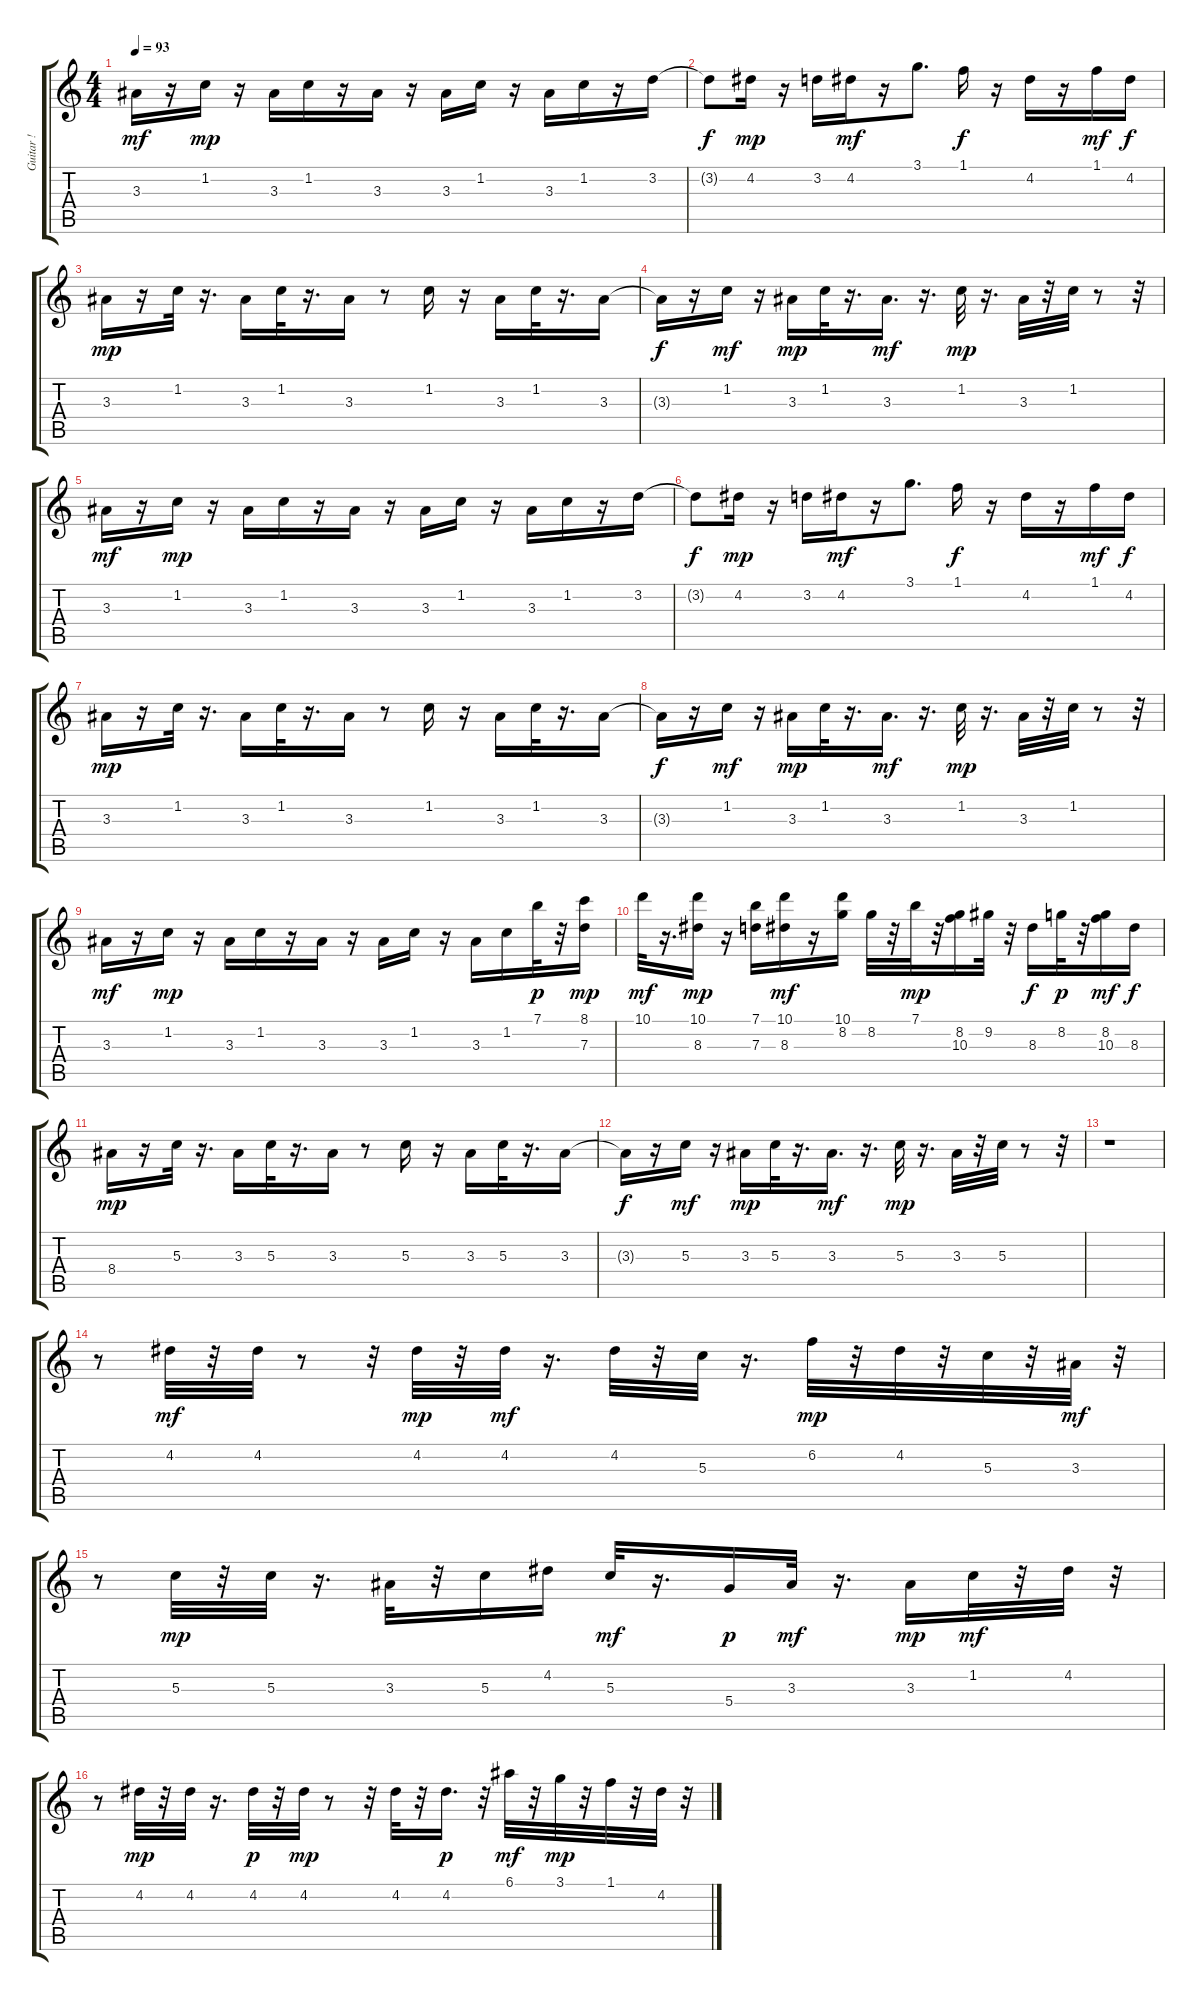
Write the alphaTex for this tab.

\track ("Guitar !" "Guitar !") {instrument electricguitarmuted}
\staff {score tabs}
\tuning (E4 B3 G3 D3 A2 E2) {hide}
\ts (4 4)
\tempo 93
\clef g2
\ks c
3.3.16{dy mf} r.16 1.2.16{dy mp} r.16 3.3.16 1.2.16 r.16 3.3.16 r.16 3.3.16 1.2.16 r.16 3.3.16 1.2.16 r.16 3.2.16 |
3.2{t}.8{dy f} 4.2.16{dy mp} r.16 3.2.16 4.2.16{dy mf} r.16 3.1.8{d} 1.1.16{dy f} r.16 4.2.16 r.16 1.1.16{dy mf} 4.2.16{dy f} |
3.3.16{dy mp} r.16 1.2.32 r.16{d} 3.3.16 1.2.32 r.16{d} 3.3.16 r.8 1.2.16 r.16 3.3.16 1.2.32 r.16{d} 3.3.16 |
3.3{t}.16{dy f} r.16 1.2.16{dy mf} r.16 3.3.16{dy mp} 1.2.32 r.16{d} 3.3.16{d dy mf} r.16{d} 1.2.32{dy mp} r.16{d} 3.3.32 r.32 1.2.32 r.8 r.32 |
3.3.16{dy mf} r.16 1.2.16{dy mp} r.16 3.3.16 1.2.16 r.16 3.3.16 r.16 3.3.16 1.2.16 r.16 3.3.16 1.2.16 r.16 3.2.16 |
3.2{t}.8{dy f} 4.2.16{dy mp} r.16 3.2.16 4.2.16{dy mf} r.16 3.1.8{d} 1.1.16{dy f} r.16 4.2.16 r.16 1.1.16{dy mf} 4.2.16{dy f} |
3.3.16{dy mp} r.16 1.2.32 r.16{d} 3.3.16 1.2.32 r.16{d} 3.3.16 r.8 1.2.16 r.16 3.3.16 1.2.32 r.16{d} 3.3.16 |
3.3{t}.16{dy f} r.16 1.2.16{dy mf} r.16 3.3.16{dy mp} 1.2.32 r.16{d} 3.3.16{d dy mf} r.16{d} 1.2.32{dy mp} r.16{d} 3.3.32 r.32 1.2.32 r.8 r.32 |
3.3.16{dy mf} r.16 1.2.16{dy mp} r.16 3.3.16 1.2.16 r.16 3.3.16 r.16 3.3.16 1.2.16 r.16 3.3.16 1.2.16 7.1.32{dy p} r.32 (8.1 7.3).16{dy mp} |
10.1.32{dy mf} r.16{d} (10.1 8.3).16{dy mp} r.16 (7.1 7.3).16 (10.1 8.3).16{dy mf} r.16 (10.1 8.2).16 8.2.32 r.32 7.1.32{dy mp} r.32 (8.2 10.3).16 9.2.32 r.32 8.3.16{dy f} 8.2.32{dy p} r.32 (8.2 10.3).16{dy mf} 8.3.16{dy f} |
8.4.16{dy mp} r.16 5.3.32 r.16{d} 3.3.16 5.3.32 r.16{d} 3.3.16 r.8 5.3.16 r.16 3.3.16 5.3.32 r.16{d} 3.3.16 |
3.3{t}.16{dy f} r.16 5.3.16{dy mf} r.16 3.3.16{dy mp} 5.3.32 r.16{d} 3.3.16{d dy mf} r.16{d} 5.3.32{dy mp} r.16{d} 3.3.32 r.32 5.3.32 r.8 r.32 |
r.1 |
r.8 4.2.32{dy mf} r.32 4.2.32 r.8 r.32 4.2.32{dy mp} r.32 4.2.32{dy mf} r.16{d} 4.2.32 r.32 5.3.32 r.16{d} 6.2.32{dy mp} r.32 4.2.32 r.32 5.3.32 r.32 3.3.32{dy mf} r.32 |
r.8 5.3.32{dy mp} r.32 5.3.32 r.16{d} 3.3.32 r.32 5.3.16 4.2.16 5.3.32{dy mf} r.16{d} 5.4.16{dy p} 3.3.32{dy mf} r.16{d} 3.3.16{dy mp} 1.2.32{dy mf} r.32 4.2.32 r.32 |
r.8 4.2.32{dy mp} r.32 4.2.32 r.16{d} 4.2.32{dy p} r.32 4.2.32{dy mp} r.8 r.32 4.2.32 r.32 4.2.16{d dy p} r.32 6.1.32{dy mf} r.32 3.1.32{dy mp} r.32 1.1.32 r.32 4.2.32 r.32
